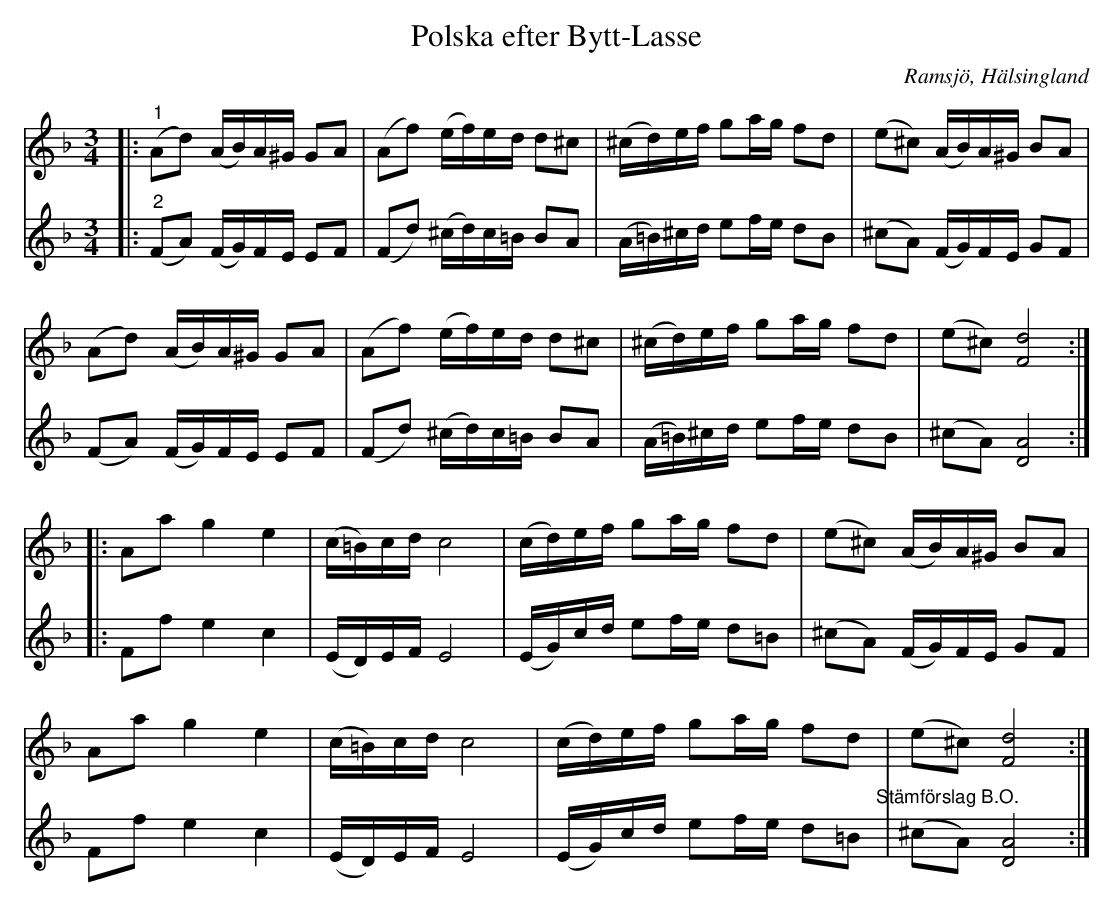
X:1
T:Polska efter Bytt-Lasse
O:Ramsjö, Hälsingland
L:1/16
M:3/4
K:Dm
V:1
|:"^1" (A2d2) (AB)A^G G2A2 | (A2f2) (ef)ed d2^c2 | (^cd)ef g2ag f2d2 | (e2^c2) (AB)A^G B2A2 |
(A2d2) (AB)A^G G2A2 | (A2f2) (ef)ed d2^c2 | (^cd)ef g2ag f2d2 | (e2^c2) [Fd]8 ::
 A2a2 g4 e4 | (c=B)cd c8 | (cd)ef g2ag f2d2 | (e2^c2) (AB)A^G B2A2 |
 A2a2 g4 e4 | (c=B)cd c8 | (cd)ef g2ag f2d2 | (e2^c2) [Fd]8 :|
V:2
|:"^2" (F2A2) (FG)FE E2F2 | (F2d2) (^cd)c=B B2A2 | (A=B)^cd e2fe d2B2 | (^c2A2) (FG)FE G2F2 |
(F2A2) (FG)FE E2F2 | (F2d2) (^cd)c=B B2A2 | (A=B)^cd e2fe d2B2 | (^c2A2) [DA]8 ::
 F2f2 e4 c4 | (ED)EF E8 | (EG)cd e2fe d2=B2 | (^c2A2) (FG)FE G2F2 |
F2f2 e4 c4 | (ED)EF E8 | (EG)cd e2fe d2=B2"^Stämförslag B.O." | (^c2A2) [DA]8 :|
